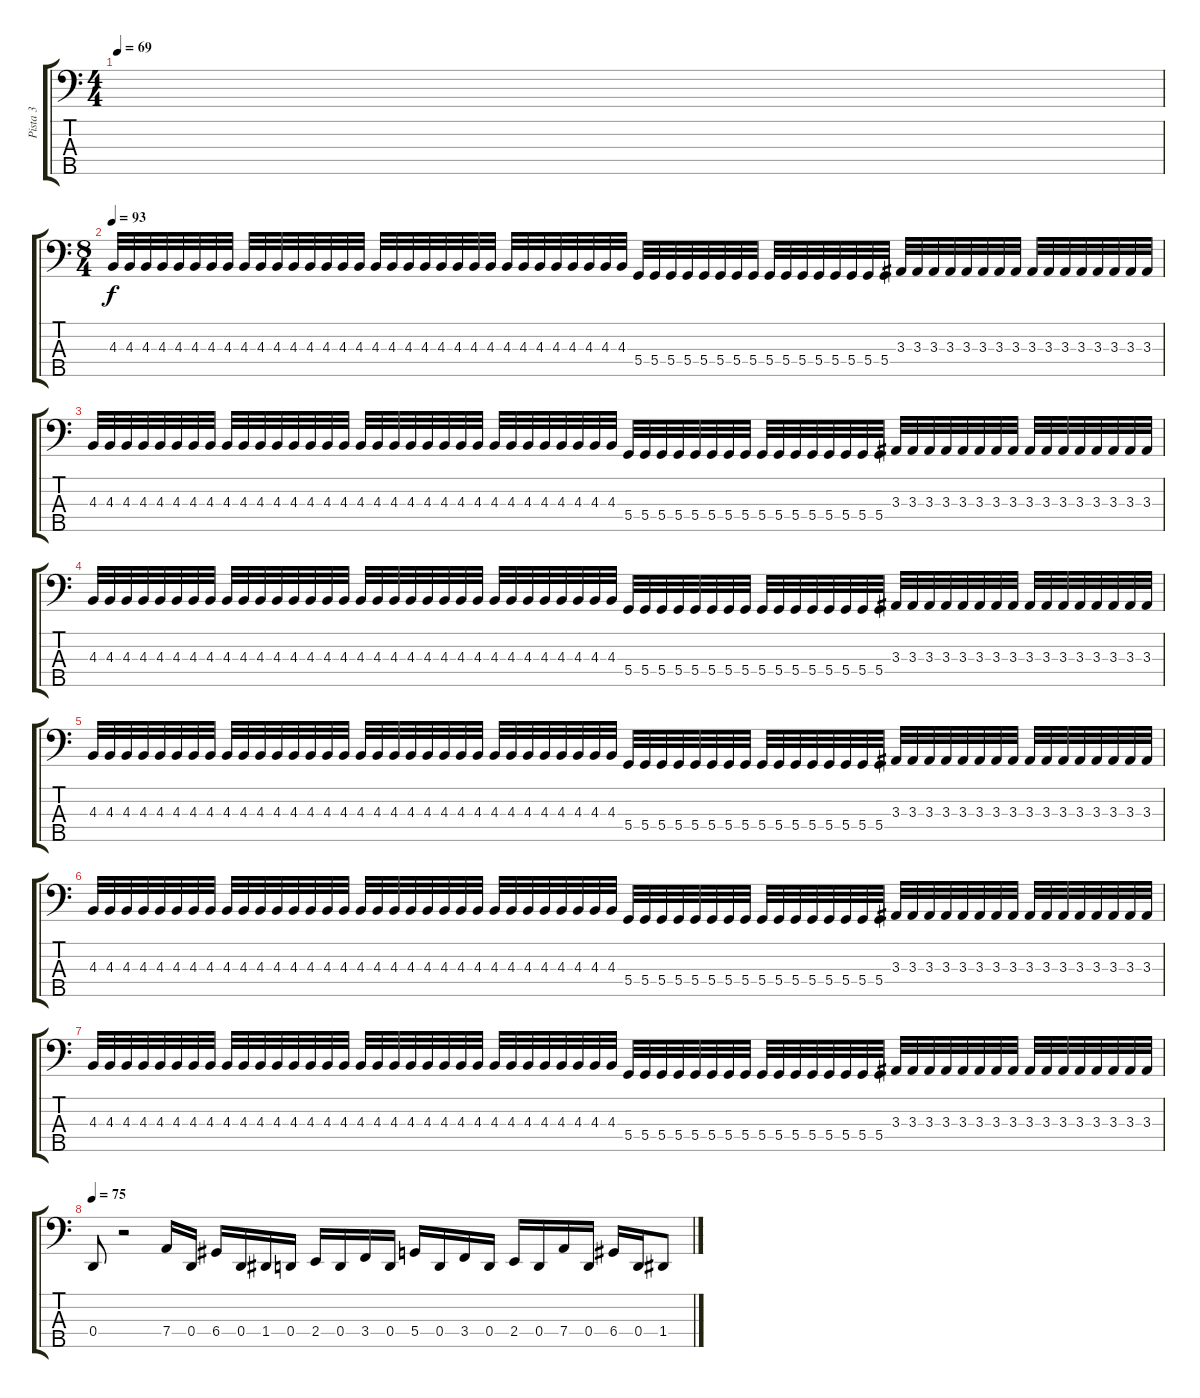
\track ("Pista 3" "Pista 3") {instrument electricbassfinger}
\staff {score tabs}
\tuning (F2 C2 G1 D1 A0) {hide}
\ts (4 4)
\tempo 69
\clef f4
\ks c
|
\ts (8 4)
\tempo 93
4.3.32 4.3.32 4.3.32 4.3.32 4.3.32 4.3.32 4.3.32 4.3.32 4.3.32 4.3.32 4.3.32 4.3.32 4.3.32 4.3.32 4.3.32 4.3.32 4.3.32 4.3.32 4.3.32 4.3.32 4.3.32 4.3.32 4.3.32 4.3.32 4.3.32 4.3.32 4.3.32 4.3.32 4.3.32 4.3.32 4.3.32 4.3.32 5.4.32 5.4.32 5.4.32 5.4.32 5.4.32 5.4.32 5.4.32 5.4.32 5.4.32 5.4.32 5.4.32 5.4.32 5.4.32 5.4.32 5.4.32 5.4.32 3.3.32 3.3.32 3.3.32 3.3.32 3.3.32 3.3.32 3.3.32 3.3.32 3.3.32 3.3.32 3.3.32 3.3.32 3.3.32 3.3.32 3.3.32 3.3.32 |
4.3.32 4.3.32 4.3.32 4.3.32 4.3.32 4.3.32 4.3.32 4.3.32 4.3.32 4.3.32 4.3.32 4.3.32 4.3.32 4.3.32 4.3.32 4.3.32 4.3.32 4.3.32 4.3.32 4.3.32 4.3.32 4.3.32 4.3.32 4.3.32 4.3.32 4.3.32 4.3.32 4.3.32 4.3.32 4.3.32 4.3.32 4.3.32 5.4.32 5.4.32 5.4.32 5.4.32 5.4.32 5.4.32 5.4.32 5.4.32 5.4.32 5.4.32 5.4.32 5.4.32 5.4.32 5.4.32 5.4.32 5.4.32 3.3.32 3.3.32 3.3.32 3.3.32 3.3.32 3.3.32 3.3.32 3.3.32 3.3.32 3.3.32 3.3.32 3.3.32 3.3.32 3.3.32 3.3.32 3.3.32 |
4.3.32 4.3.32 4.3.32 4.3.32 4.3.32 4.3.32 4.3.32 4.3.32 4.3.32 4.3.32 4.3.32 4.3.32 4.3.32 4.3.32 4.3.32 4.3.32 4.3.32 4.3.32 4.3.32 4.3.32 4.3.32 4.3.32 4.3.32 4.3.32 4.3.32 4.3.32 4.3.32 4.3.32 4.3.32 4.3.32 4.3.32 4.3.32 5.4.32 5.4.32 5.4.32 5.4.32 5.4.32 5.4.32 5.4.32 5.4.32 5.4.32 5.4.32 5.4.32 5.4.32 5.4.32 5.4.32 5.4.32 5.4.32 3.3.32 3.3.32 3.3.32 3.3.32 3.3.32 3.3.32 3.3.32 3.3.32 3.3.32 3.3.32 3.3.32 3.3.32 3.3.32 3.3.32 3.3.32 3.3.32 |
4.3.32 4.3.32 4.3.32 4.3.32 4.3.32 4.3.32 4.3.32 4.3.32 4.3.32 4.3.32 4.3.32 4.3.32 4.3.32 4.3.32 4.3.32 4.3.32 4.3.32 4.3.32 4.3.32 4.3.32 4.3.32 4.3.32 4.3.32 4.3.32 4.3.32 4.3.32 4.3.32 4.3.32 4.3.32 4.3.32 4.3.32 4.3.32 5.4.32 5.4.32 5.4.32 5.4.32 5.4.32 5.4.32 5.4.32 5.4.32 5.4.32 5.4.32 5.4.32 5.4.32 5.4.32 5.4.32 5.4.32 5.4.32 3.3.32 3.3.32 3.3.32 3.3.32 3.3.32 3.3.32 3.3.32 3.3.32 3.3.32 3.3.32 3.3.32 3.3.32 3.3.32 3.3.32 3.3.32 3.3.32 |
4.3.32 4.3.32 4.3.32 4.3.32 4.3.32 4.3.32 4.3.32 4.3.32 4.3.32 4.3.32 4.3.32 4.3.32 4.3.32 4.3.32 4.3.32 4.3.32 4.3.32 4.3.32 4.3.32 4.3.32 4.3.32 4.3.32 4.3.32 4.3.32 4.3.32 4.3.32 4.3.32 4.3.32 4.3.32 4.3.32 4.3.32 4.3.32 5.4.32 5.4.32 5.4.32 5.4.32 5.4.32 5.4.32 5.4.32 5.4.32 5.4.32 5.4.32 5.4.32 5.4.32 5.4.32 5.4.32 5.4.32 5.4.32 3.3.32 3.3.32 3.3.32 3.3.32 3.3.32 3.3.32 3.3.32 3.3.32 3.3.32 3.3.32 3.3.32 3.3.32 3.3.32 3.3.32 3.3.32 3.3.32 |
4.3.32 4.3.32 4.3.32 4.3.32 4.3.32 4.3.32 4.3.32 4.3.32 4.3.32 4.3.32 4.3.32 4.3.32 4.3.32 4.3.32 4.3.32 4.3.32 4.3.32 4.3.32 4.3.32 4.3.32 4.3.32 4.3.32 4.3.32 4.3.32 4.3.32 4.3.32 4.3.32 4.3.32 4.3.32 4.3.32 4.3.32 4.3.32 5.4.32 5.4.32 5.4.32 5.4.32 5.4.32 5.4.32 5.4.32 5.4.32 5.4.32 5.4.32 5.4.32 5.4.32 5.4.32 5.4.32 5.4.32 5.4.32 3.3.32 3.3.32 3.3.32 3.3.32 3.3.32 3.3.32 3.3.32 3.3.32 3.3.32 3.3.32 3.3.32 3.3.32 3.3.32 3.3.32 3.3.32 3.3.32 |
\tempo 75
0.4.8 r.2 7.4.16 0.4.16 6.4.16 0.4.16 1.4.16 0.4.16 2.4.16 0.4.16 3.4.16 0.4.16 5.4.16 0.4.16 3.4.16 0.4.16 2.4.16 0.4.16 7.4.16 0.4.16 6.4.16 0.4.16 1.4.8
